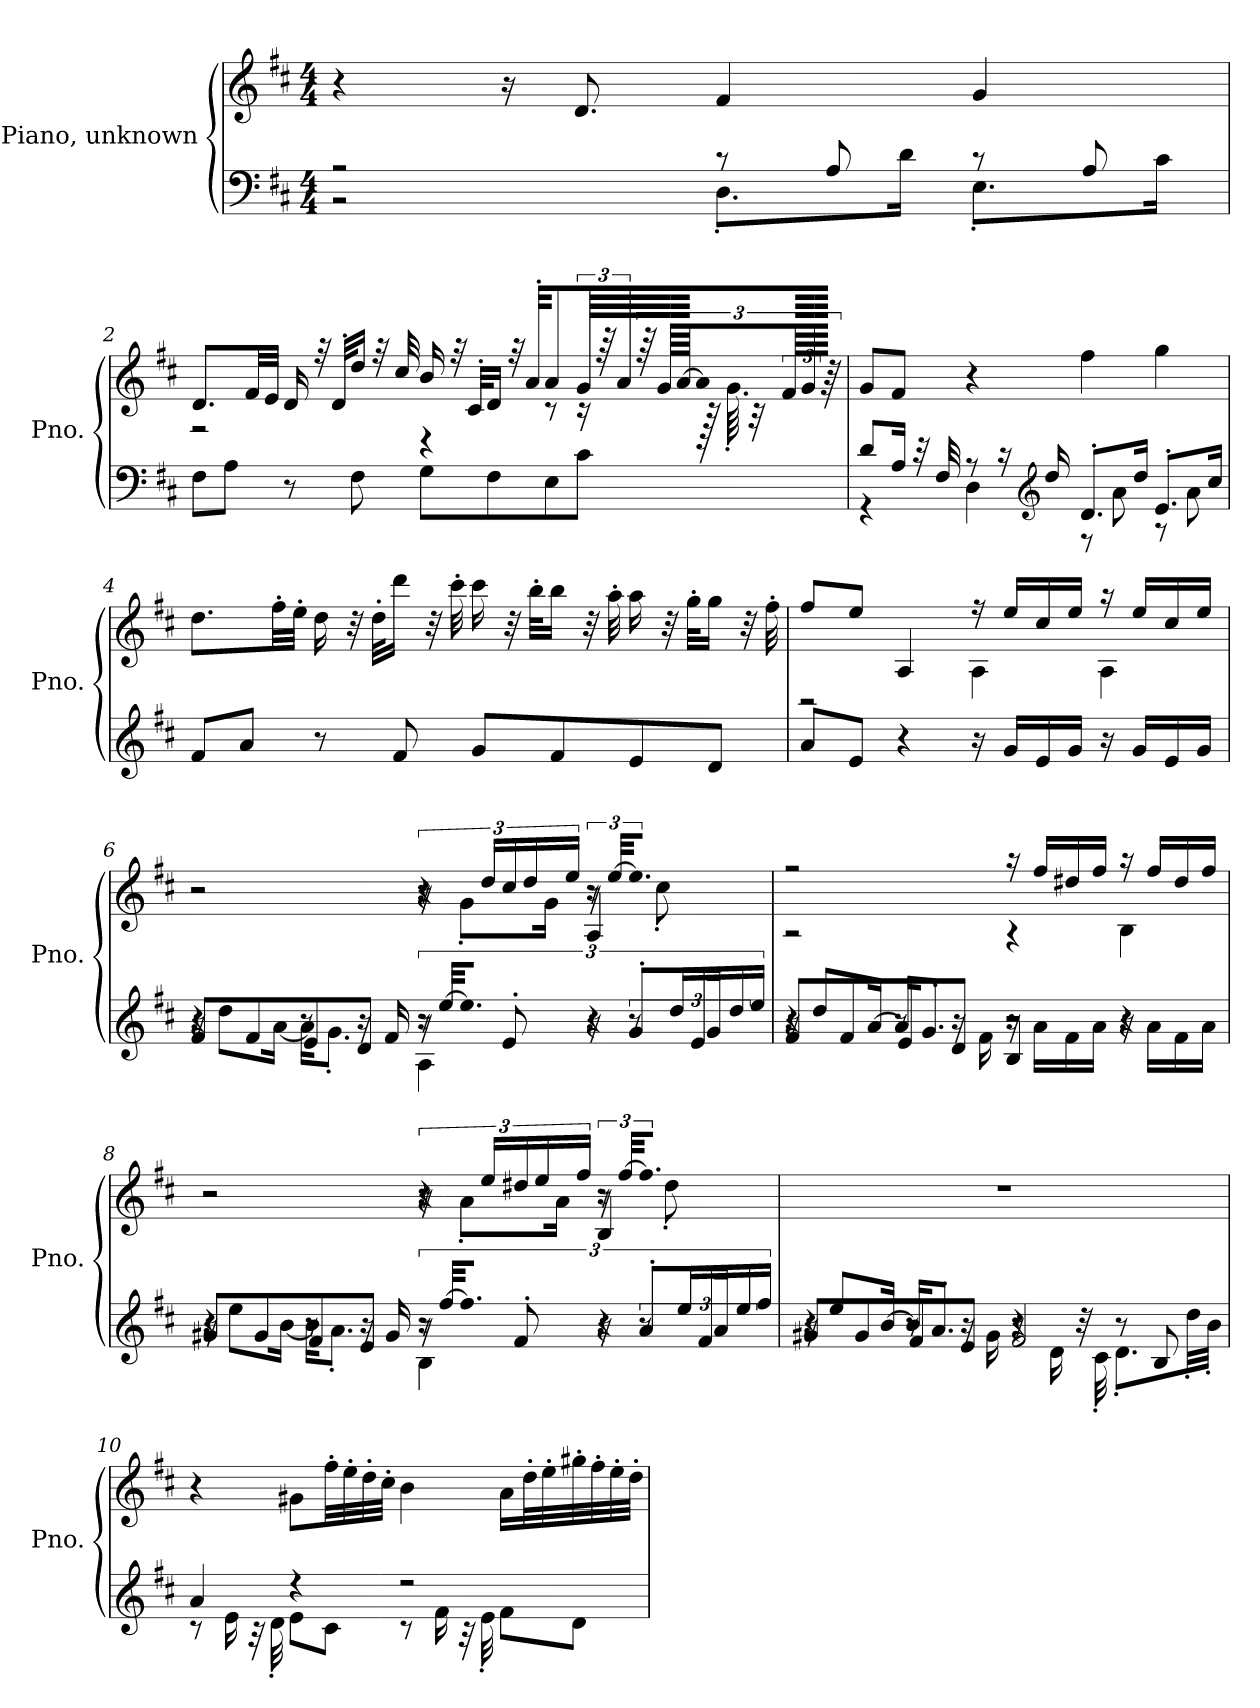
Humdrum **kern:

**kern	**kern
*part1	*part1
*staff2	*staff1
*I"Piano, unknown	*
*I'Pno.	*
*clefF4	*clefG2
*k[f#c#]	*k[f#c#]
*M4/4	*M4/4
*MM120	*MM120
=1	=1
*^	*
2r	2r	4r
.	.	16r
.	.	8.d/
8r	8.D'\L	4f#/
8A/	.	.
.	16d\Jk	.
8r	8.E'\L	4g/
8A/	.	.
.	16c#\Jk	.
*v	*v	*
=2	=2
*	*^
8F#\L	8.d/L	2r
8A\J	.	.
.	32f#/LL	.
.	32e/JJJ	.
8r	16d/	.
.	32r	.
.	32d'/KLL	.
8F#\	16dd/JJ	.
.	32r	.
.	32cc#/	.
8G\L	16b/	4r
.	32r	.
.	32c#'/KLL	.
8F#\	16d/JJ	.
.	32r	.
.	32a'/KKL	.
8E\	8a/	8r
8c#\J	96g/Jkkk	16r
.	96r	.
.	96a/	.
.	96r	.
.	96g/LLLL	.
.	[96a/J	.
.	32a/]	128r
.	.	64.g'\
.	96f#/L	32r
.	96g/JJJJ	.
.	96r	.
*	*v	*v
!!LO:LB:g=z
=3	=3
*^	*
8d/L	4r	8g/L
16A/Jk	.	8f#/J
32r	.	.
32F#/	.	.
8r	4D\	4r
16r	.	.
*clefG2	*	*
16dd/	.	.
8.d'/L	8r	4ff#\
.	8a\	.
16dd/Jk	.	.
8.e'/L	8r	4gg\
.	8a\	.
16cc#/Jk	.	.
*v	*v	*
=4	=4
8f#/L	8.dd\L
8a/J	.
.	32ff#'\LL
.	32ee'\JJJ
8r	16dd\
.	32r
.	32dd'\KLL
8f#/	16ddd\JJ
.	32r
.	32ccc#'\
8g/L	16ccc#\
.	32r
.	32bb'\KLL
8f#/	16bb\JJ
.	32r
.	32aa'\
8e/	16aa\
.	32r
.	32gg'\KLL
8d/J	16gg\JJ
.	32r
.	32ff#'\
!!LO:LB:g=z
=5	=5
*	*^
8a/L	8ff#/L	2r
8e/J	8ee/J	.
4r	4A/	.
16r	16r	4A\
16g/LL	16ee/LL	.
16e/	16cc#/	.
16g/JJ	16ee/JJ	.
16r	16r	4A\
16g/LL	16ee/LL	.
16e/	16cc#/	.
16g/JJ	16ee/JJ	.
=6	=6	=6
*^	*	*^
*	*^	*	*	*
4r	16r	8f#/L	2r	2r	2r
.	8dd\L	.	.	.	.
.	.	8f#/	.	.	.
.	[16a\Jk	.	.	.	.
8r	16a\KL]	8e/	.	.	.
.	8.g'\J	.	.	.	.
16r	.	8d/J	.	.	.
16f#/	.	.	.	.	.
24r	4A\	8r	12r	16r	4r
[48ee/KKL	.	.	.	.	.
8.ee/J]	.	.	.	8g'\L	.
.	.	.	24dd/LL	.	.
*	*	*	*Xbrackettup	*	*
.	.	8e'/	24cc#/	.	.
.	.	.	24dd/	.	.
.	.	.	.	16g\Jk	.
.	.	.	24ee/JJ	.	.
*	*	*	*brackettup	*	*
12r	4r	16r	24r	8r	4A/
.	.	.	[48ee/KKL	.	.
.	.	8g'/L	8.ee/J]	.	.
24dd/LL	.	.	.	.	.
*Xbrackettup	*	*	*	*	*
24e/	.	.	.	8cc#'\	.
24dd/	.	.	.	.	.
.	.	16g/Jk	.	.	.
24ee/JJ	.	.	.	.	.
*	*	*	*	*v	*v
!!LO:LB:g=z
=7	=7	=7	=7	=7
16r	4r	8f#/L	2r	2r
8dd/L	.	.	.	.
.	.	8f#/	.	.
[16a/Jk	.	.	.	.
16a/KL]	8r	8e/	.	.
8.g'/J	.	.	.	.
.	16r	8d/J	.	.
.	16f#\	.	.	.
2r	16r	4B/	16r	4r
.	16a\LL	.	16ff#/LL	.
.	16f#\	.	16dd#X/	.
.	16a\JJ	.	16ff#/JJ	.
.	16r	4r	16r	4B\
.	16a\LL	.	16ff#/LL	.
.	16f#\	.	16dd#/	.
.	16a\JJ	.	16ff#/JJ	.
=8	=8	=8	=8	=8
*	*	*	*	*^
4r	16r	8g#X/L	2r	2r	2r
.	8ee\L	.	.	.	.
.	.	8g#/	.	.	.
.	[16b\Jk	.	.	.	.
8r	16b\KL]	8f#/	.	.	.
.	8.a'\J	.	.	.	.
16r	.	8e/J	.	.	.
16g#/	.	.	.	.	.
*brackettup	*	*	*	*	*
24r	4B\	8r	12r	16r	4r
[48ff#/KKL	.	.	.	.	.
8.ff#/J]	.	.	.	8a'\L	.
.	.	.	24ee/LL	.	.
*	*	*	*Xbrackettup	*	*
.	.	8f#'/	24dd#X/	.	.
.	.	.	24ee/	.	.
.	.	.	.	16a\Jk	.
.	.	.	24ff#/JJ	.	.
*	*	*	*brackettup	*	*
12r	4r	16r	24r	8r	4B/
.	.	.	[48ff#/KKL	.	.
.	.	8a'/L	8.ff#/J]	.	.
24ee/LL	.	.	.	.	.
*Xbrackettup	*	*	*	*	*
24f#/	.	.	.	8dd#'\	.
24ee/	.	.	.	.	.
.	.	16a/Jk	.	.	.
24ff#/JJ	.	.	.	.	.
*	*	*	*v	*v	*v
!!LO:LB:g=z
=9	=9	=9	=9
16r	4r	8g#X/L	1r
8ee/L	.	.	.
.	.	8g#/	.
[16b/Jk	.	.	.
16b/KL]	8r	8f#/	.
8.a'/J	.	.	.
.	16r	8e/J	.
.	16g#\	.	.
4r	8r	2f#/	.
.	16d\	.	.
.	32r	.	.
.	32c#'\	.	.
8r	8.d'\L	.	.
8B/	.	.	.
.	32dd'\LL	.	.
.	32b'\JJJ	.	.
*	*v	*v	*
=10	=10	=10
4a/	8r	4r
.	16e\	.
.	32r	.
.	32d'\	.
4r	8e\L	8g#X\L
.	8c#\J	32ff#'\LL
.	.	32ee'\
.	.	32dd'\
.	.	32cc#'\JJJ
2r	8r	4b\
.	16f#\	.
.	32r	.
.	32e'\	.
.	8f#\L	16a\LL
.	.	32dd'\L
.	.	32ee'\
.	8d\J	32gg#X'\
.	.	32ff#'\
.	.	32ee'\
.	.	32dd'\JJJ
*v	*v	*
=	=
*-	*-
